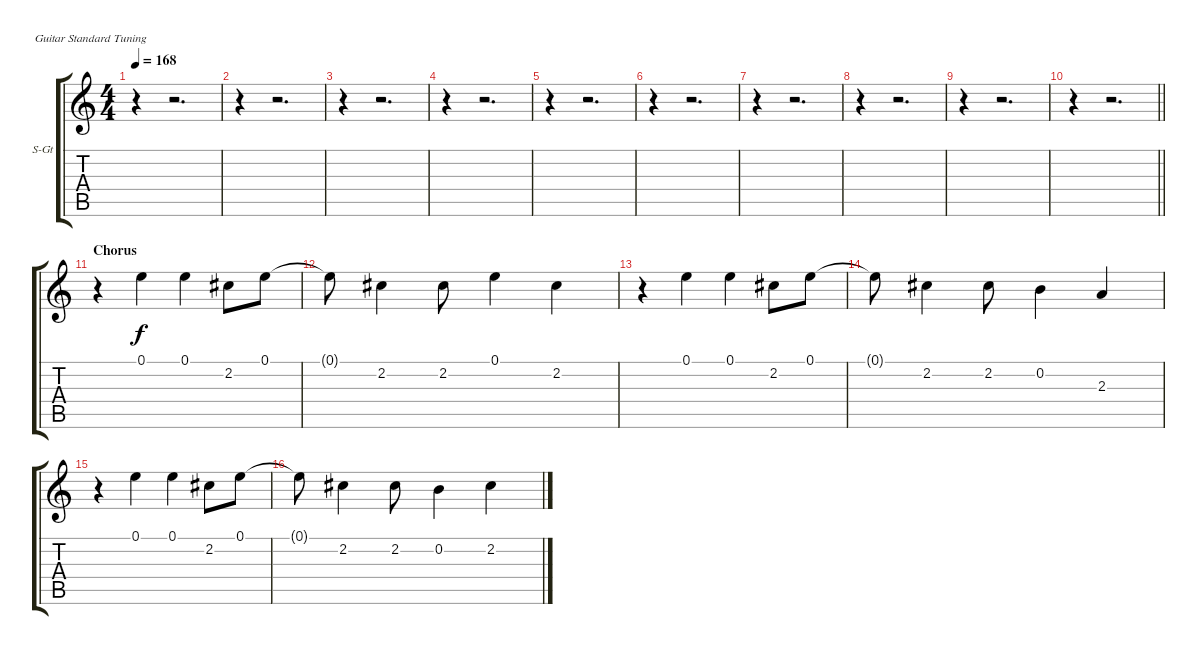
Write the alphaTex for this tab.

\bracketExtendMode groupsimilarinstruments
\firstSystemTrackNameOrientation horizontal
\otherSystemsTrackNameOrientation horizontal
\track ("Mark" "S-Gt") {instrument baritonesax}
\staff {score tabs}
\tuning (E4 B3 G3 D3 A2 E2)
\displaytranspose 12
\ts (4 4)
\tempo 168
\clef g2
\ks c
r.4{dy f} r.2{d} |
r.4 r.2{d} |
r.4 r.2{d} |
r.4 r.2{d} |
r.4 r.2{d} |
r.4 r.2{d} |
r.4 r.2{d} |
r.4 r.2{d} |
r.4 r.2{d} |
\barLineRight lightlight
r.4 r.2{d} |
\section ("" "Chorus")
r.4 0.1.4 0.1.4 2.2.8 0.1.8 |
0.1{t}.8 2.2.4 2.2.8 0.1.4 2.2.4 |
r.4 0.1.4 0.1.4 2.2.8 0.1.8 |
0.1{t}.8 2.2.4 2.2.8 0.2.4 2.3.4 |
r.4 0.1.4 0.1.4 2.2.8 0.1.8 |
0.1{t}.8 2.2.4 2.2.8 0.2.4 2.2.4
